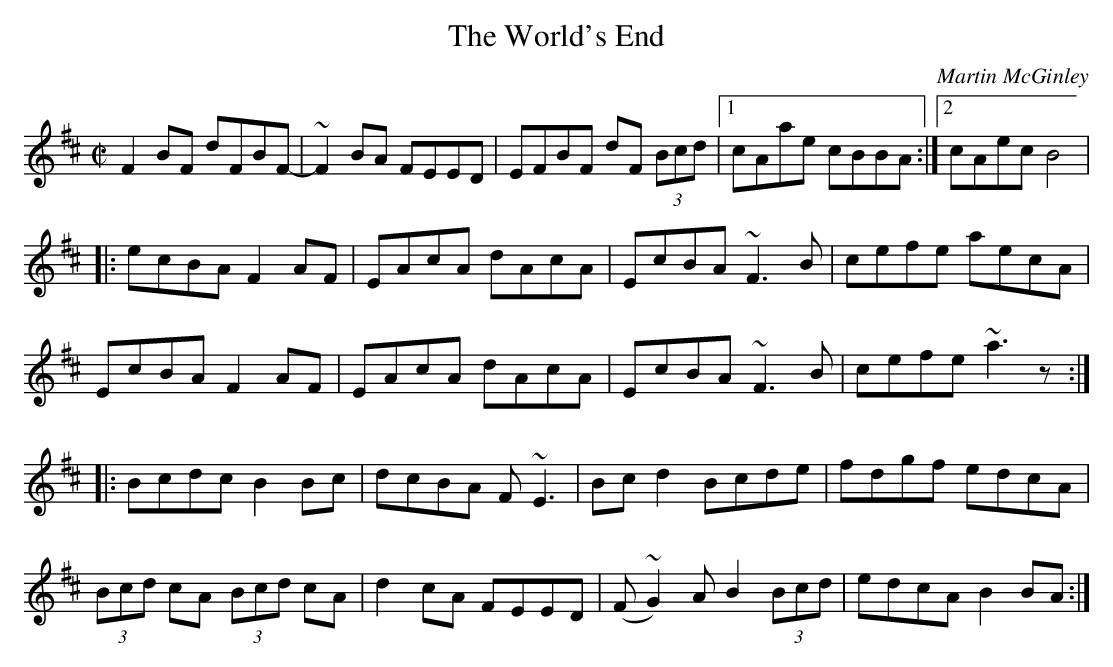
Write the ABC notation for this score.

X:1
T:World's End, The
M:C|
L:1/8
C:Martin McGinley
K:BMin
F2BF dFBF-|~F2BA FEED|EFBF dF (3Bcd|1cAae cBBA:|2cAec B4|
!|:ecBA F2AF|EAcA dAcA|EcBA ~F3B|cefe aecA|
!EcBA F2AF|EAcA dAcA|EcBA ~F3B|cefe ~a3z:|
!|:Bcdc B2Bc|dcBA F~E3|Bcd2 Bcde|fdgf edcA|
!(3Bcd cA (3Bcd cA|d2cA FEED|(F~G2)A B2 (3Bcd|edcA B2BA:|
